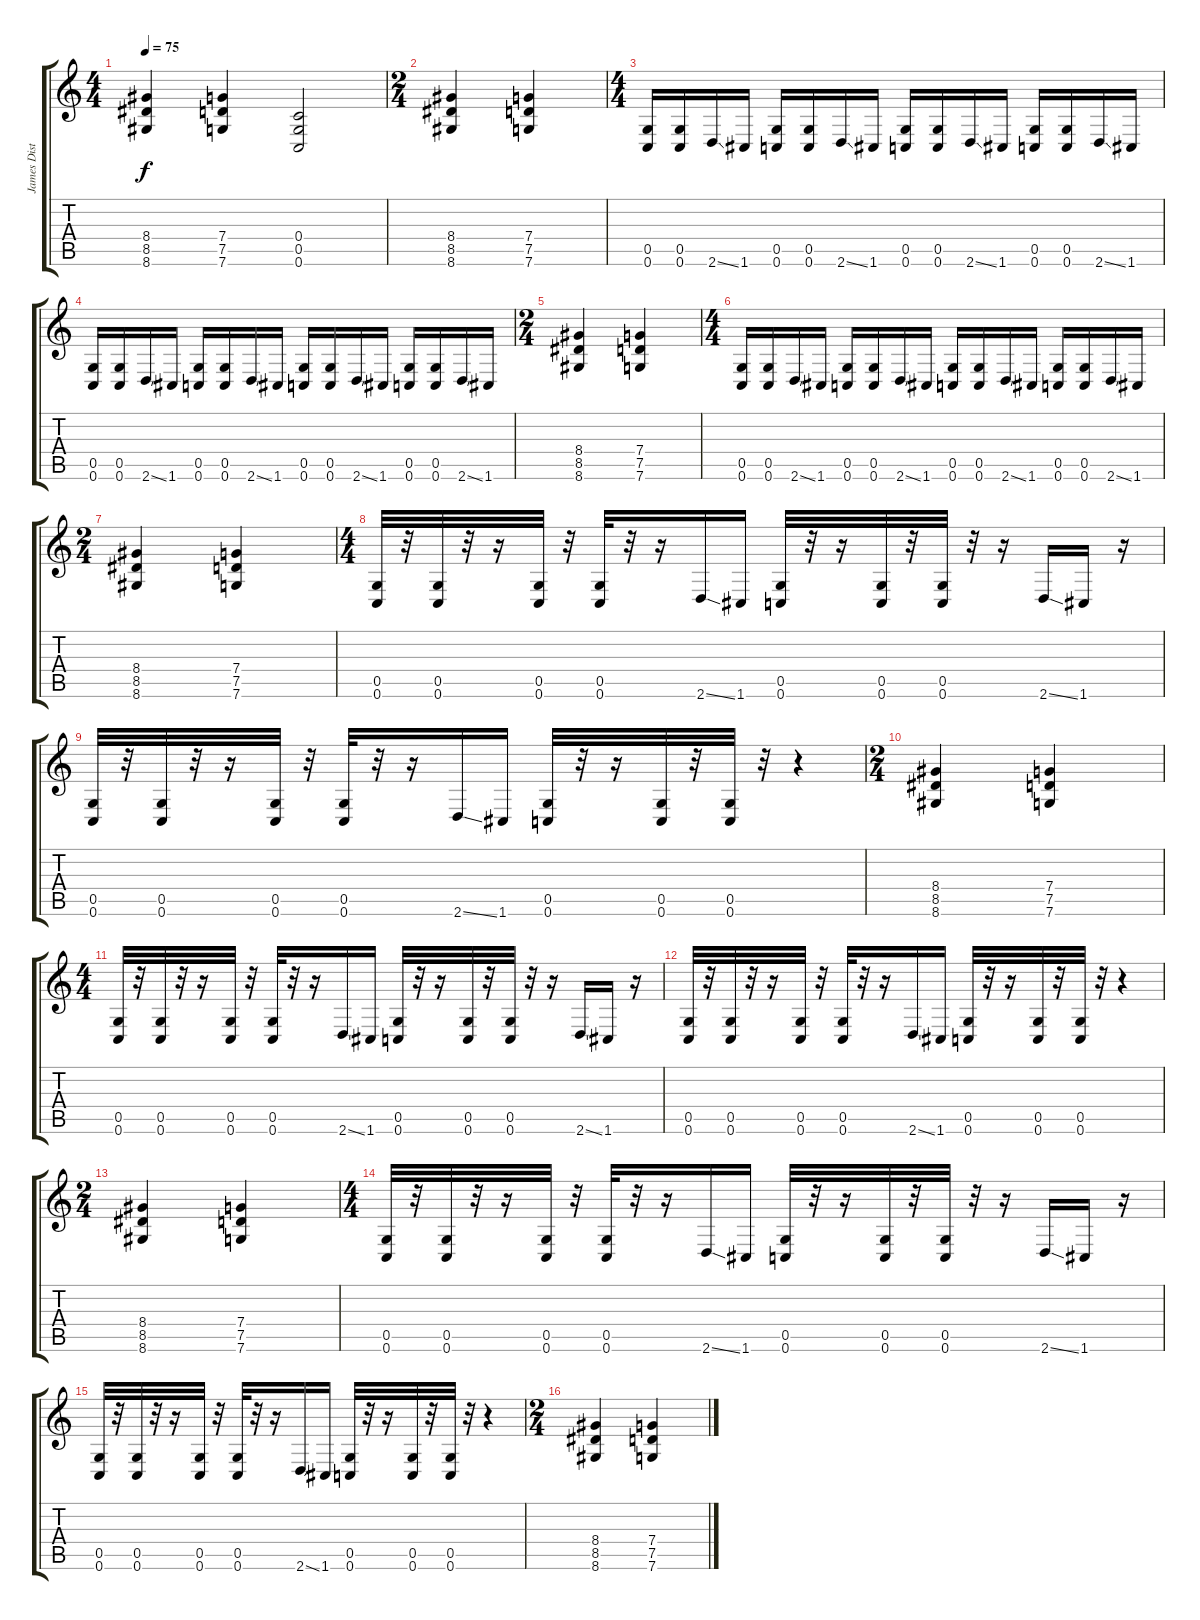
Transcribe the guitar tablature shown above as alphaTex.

\track ("James Distortion" "James Dist") {instrument distortionguitar}
\staff {score tabs}
\tuning (D4 A3 F3 C3 G2 C2) {hide}
\ts (4 4)
\tempo 75
\clef g2
\ks c
(8.4 8.5 8.6).4{dy f} (7.4 7.5 7.6).4 (0.4 0.5 0.6).2 |
\ts (2 4)
(8.4 8.5 8.6).4 (7.4 7.5 7.6).4 |
\ts (4 4)
(0.5 0.6).16 (0.5 0.6).16 2.6{ss}.16 1.6.16 (0.5 0.6).16 (0.5 0.6).16 2.6{ss}.16 1.6.16 (0.5 0.6).16 (0.5 0.6).16 2.6{ss}.16 1.6.16 (0.5 0.6).16 (0.5 0.6).16 2.6{ss}.16 1.6.16 |
(0.5 0.6).16 (0.5 0.6).16 2.6{ss}.16 1.6.16 (0.5 0.6).16 (0.5 0.6).16 2.6{ss}.16 1.6.16 (0.5 0.6).16 (0.5 0.6).16 2.6{ss}.16 1.6.16 (0.5 0.6).16 (0.5 0.6).16 2.6{ss}.16 1.6.16 |
\ts (2 4)
(8.4 8.5 8.6).4 (7.4 7.5 7.6).4 |
\ts (4 4)
(0.5 0.6).16 (0.5 0.6).16 2.6{ss}.16 1.6.16 (0.5 0.6).16 (0.5 0.6).16 2.6{ss}.16 1.6.16 (0.5 0.6).16 (0.5 0.6).16 2.6{ss}.16 1.6.16 (0.5 0.6).16 (0.5 0.6).16 2.6{ss}.16 1.6.16 |
\ts (2 4)
(8.4 8.5 8.6).4 (7.4 7.5 7.6).4 |
\ts (4 4)
(0.5 0.6).32 r.32 (0.5 0.6).32 r.32 r.16 (0.5 0.6).32 r.32 (0.5 0.6).32 r.32 r.16 2.6{ss}.16 1.6.16 (0.5 0.6).32 r.32 r.16 (0.5 0.6).32 r.32 (0.5 0.6).32 r.32 r.16 2.6{ss}.16 1.6.16 r.16 |
(0.5 0.6).32 r.32 (0.5 0.6).32 r.32 r.16 (0.5 0.6).32 r.32 (0.5 0.6).32 r.32 r.16 2.6{ss}.16 1.6.16 (0.5 0.6).32 r.32 r.16 (0.5 0.6).32 r.32 (0.5 0.6).32 r.32 r.4 |
\ts (2 4)
(8.4 8.5 8.6).4 (7.4 7.5 7.6).4 |
\ts (4 4)
(0.5 0.6).32 r.32 (0.5 0.6).32 r.32 r.16 (0.5 0.6).32 r.32 (0.5 0.6).32 r.32 r.16 2.6{ss}.16 1.6.16 (0.5 0.6).32 r.32 r.16 (0.5 0.6).32 r.32 (0.5 0.6).32 r.32 r.16 2.6{ss}.16 1.6.16 r.16 |
(0.5 0.6).32 r.32 (0.5 0.6).32 r.32 r.16 (0.5 0.6).32 r.32 (0.5 0.6).32 r.32 r.16 2.6{ss}.16 1.6.16 (0.5 0.6).32 r.32 r.16 (0.5 0.6).32 r.32 (0.5 0.6).32 r.32 r.4 |
\ts (2 4)
(8.4 8.5 8.6).4 (7.4 7.5 7.6).4 |
\ts (4 4)
(0.5 0.6).32 r.32 (0.5 0.6).32 r.32 r.16 (0.5 0.6).32 r.32 (0.5 0.6).32 r.32 r.16 2.6{ss}.16 1.6.16 (0.5 0.6).32 r.32 r.16 (0.5 0.6).32 r.32 (0.5 0.6).32 r.32 r.16 2.6{ss}.16 1.6.16 r.16 |
(0.5 0.6).32 r.32 (0.5 0.6).32 r.32 r.16 (0.5 0.6).32 r.32 (0.5 0.6).32 r.32 r.16 2.6{ss}.16 1.6.16 (0.5 0.6).32 r.32 r.16 (0.5 0.6).32 r.32 (0.5 0.6).32 r.32 r.4 |
\ts (2 4)
(8.4 8.5 8.6).4 (7.4 7.5 7.6).4
